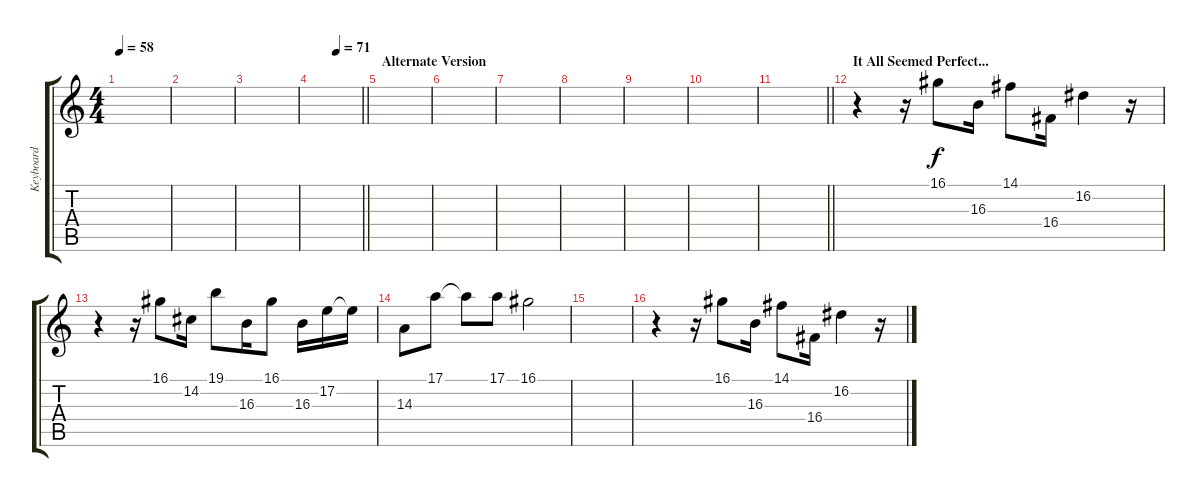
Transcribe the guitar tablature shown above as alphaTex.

\track ("Keyboard" "Keyboard") {instrument electricpiano1}
\staff {score tabs}
\tuning (E4 B3 G3 D3 A2 E2) {hide}
\ts (4 4)
\tempo 58
\clef g2
\ks c
|
|
|
\tempo (71 0.5)
\barLineRight lightlight
|
\section ("" "Alternate Version")
|
|
|
|
|
|
\barLineRight lightlight
|
\section ("" "It All Seemed Perfect...")
r.4 r.16 16.1.8 16.3.16 14.1.8 16.4.16 16.2.4 r.16 |
r.4 r.16 16.1.8 14.2.16 19.1.8 16.3.16 16.1.8 16.3.16 17.2.16 17.2{t}.16 |
14.3.8 17.1.8 17.1{t}.8 17.1.8 16.1.2 |
|
r.4 r.16 16.1.8 16.3.16 14.1.8 16.4.16 16.2.4 r.16
